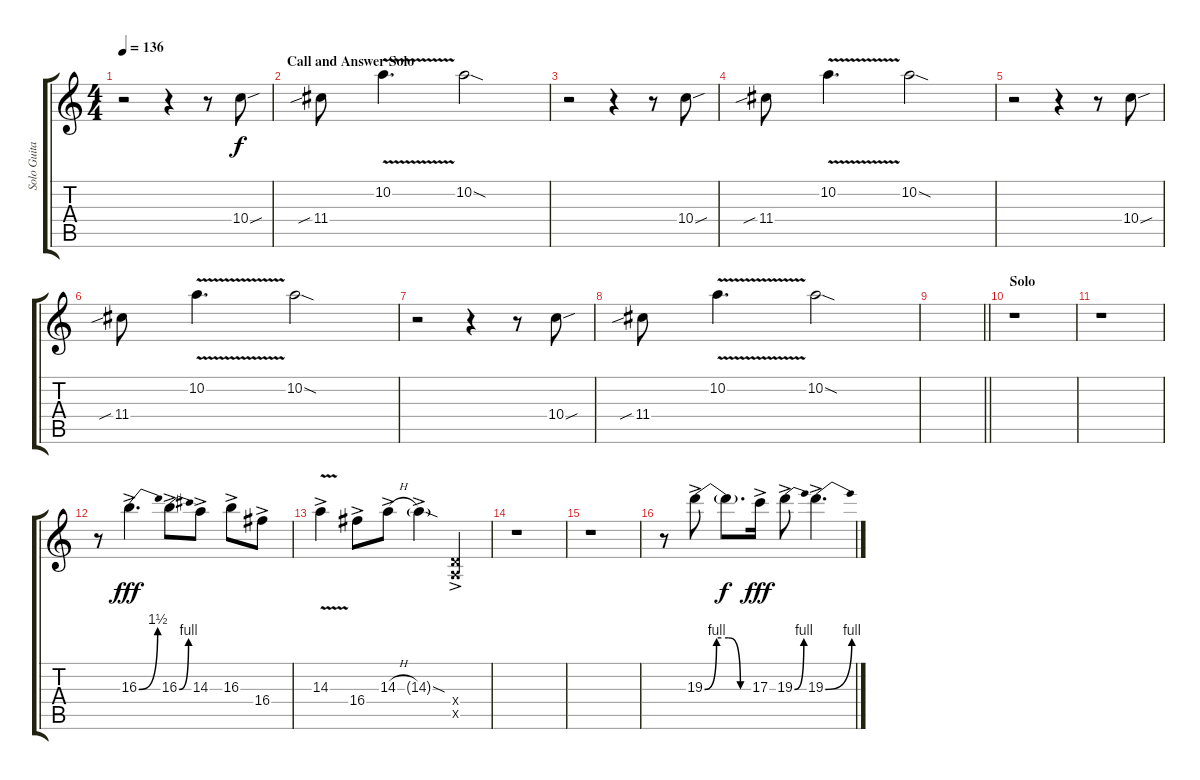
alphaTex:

\track ("Solo Guitar" "Solo Guita") {instrument distortionguitar}
\staff {score tabs}
\tuning (E4 B3 G3 D3 A2 E2) {hide}
\ts (4 4)
\tempo 136
\clef g2
\ks c
r.2{dy f} r.4 r.8 10.4{sou}.8 |
\section ("" "Call and Answer Solo")
11.4{sib}.8 10.2{v}.4{d} 10.2{sod}.2 |
r.2 r.4 r.8 10.4{sou}.8 |
11.4{sib}.8 10.2{v}.4{d} 10.2{sod}.2 |
r.2 r.4 r.8 10.4{sou}.8 |
11.4{sib}.8 10.2{v}.4{d} 10.2{sod}.2 |
r.2 r.4 r.8 10.4{sou}.8 |
11.4{sib}.8 10.2{v}.4{d} 10.2{sod}.2 |
\barLineRight lightlight
|
\section ("" "Solo")
r.1 |
r.1 |
r.8 16.3{be (bend 0 0 60 6) ac}.4{d dy fff} 16.3{be (bend 0 0 60 4) ac}.8 14.3{ac}.8 16.3{ac}.8 16.4{ac}.8 |
14.3{v ac}.4 16.4{ac}.8 14.3{h ac}.8 14.3{sod g ac}.4 (0.4{ac x} 0.5{ac x}).4 |
r.1 |
r.1 |
r.8 19.3{be (custom 0 0 15 4 30 4 45 0 60 0) ac}.8 19.3{t}.8{d dy f} 17.3{ac}.16{dy fff} 19.3{be (bend 0 0 60 4) ac}.8 19.3{be (bend 0 0 60 4) ac}.4{d}
